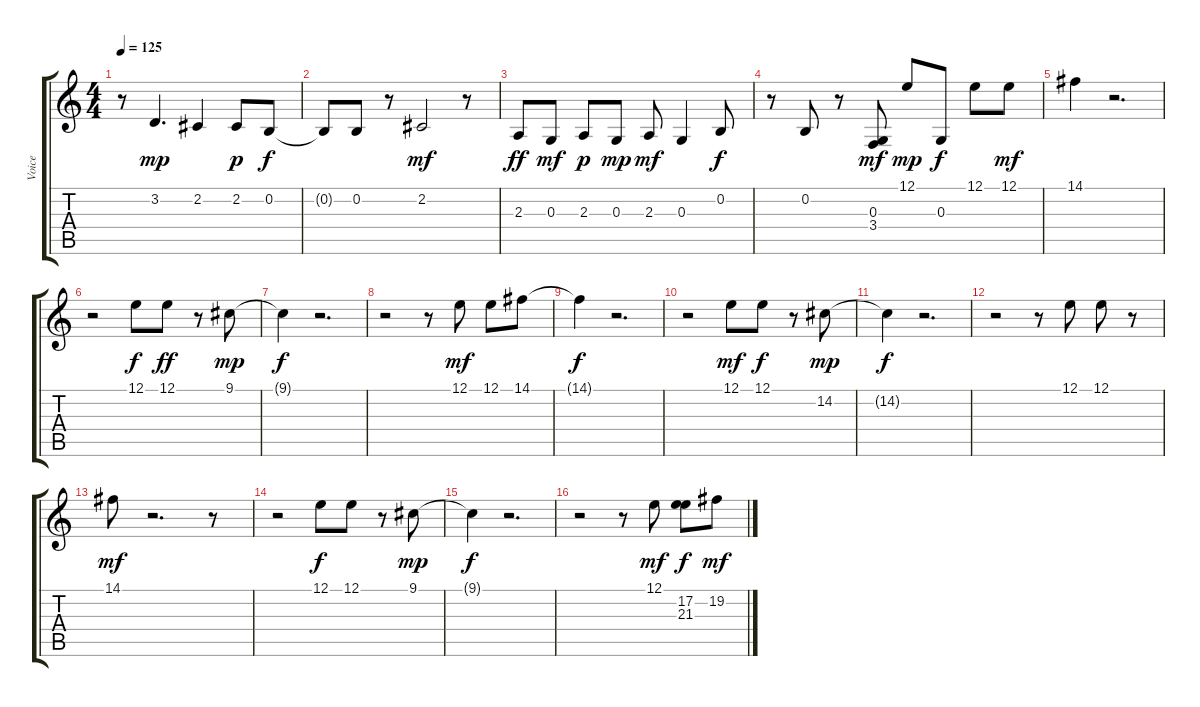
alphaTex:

\track ("Voice" "Voice") {instrument lead3calliope}
\staff {score tabs}
\tuning (E4 B3 G3 D3 A2 E2) {hide}
\ts (4 4)
\tempo 125
\clef g2
\ks c
r.8{dy f} 3.2.4{d dy mp} 2.2.4 2.2.8{dy p} 0.2.8{dy f} |
0.2{t}.8 0.2.8 r.8 2.2.2{dy mf} r.8 |
2.3.8{dy ff} 0.3.8{dy mf} 2.3.8{dy p} 0.3.8{dy mp} 2.3.8{dy mf} 0.3.4 0.2.8{dy f} |
r.8 0.2.8 r.8 (0.3 3.4).8{dy mf} 12.1.8{dy mp} 0.3.8{dy f} 12.1.8 12.1.8{dy mf} |
14.1.4 r.2{d} |
r.2 12.1.8{dy f} 12.1.8{dy ff} r.8 9.1.8{dy mp} |
9.1{t}.4{dy f} r.2{d} |
r.2 r.8 12.1.8{dy mf} 12.1.8 14.1.8 |
14.1{t}.4{dy f} r.2{d} |
r.2 12.1.8{dy mf} 12.1.8{dy f} r.8 14.2.8{dy mp} |
14.2{t}.4{dy f} r.2{d} |
r.2 r.8 12.1.8 12.1.8 r.8 |
14.1.8{dy mf} r.2{d} r.8 |
r.2 12.1.8{dy f} 12.1.8 r.8 9.1.8{dy mp} |
9.1{t}.4{dy f} r.2{d} |
r.2 r.8 12.1.8{dy mf} (17.2 21.3).8{dy f} 19.2.8{dy mf}
